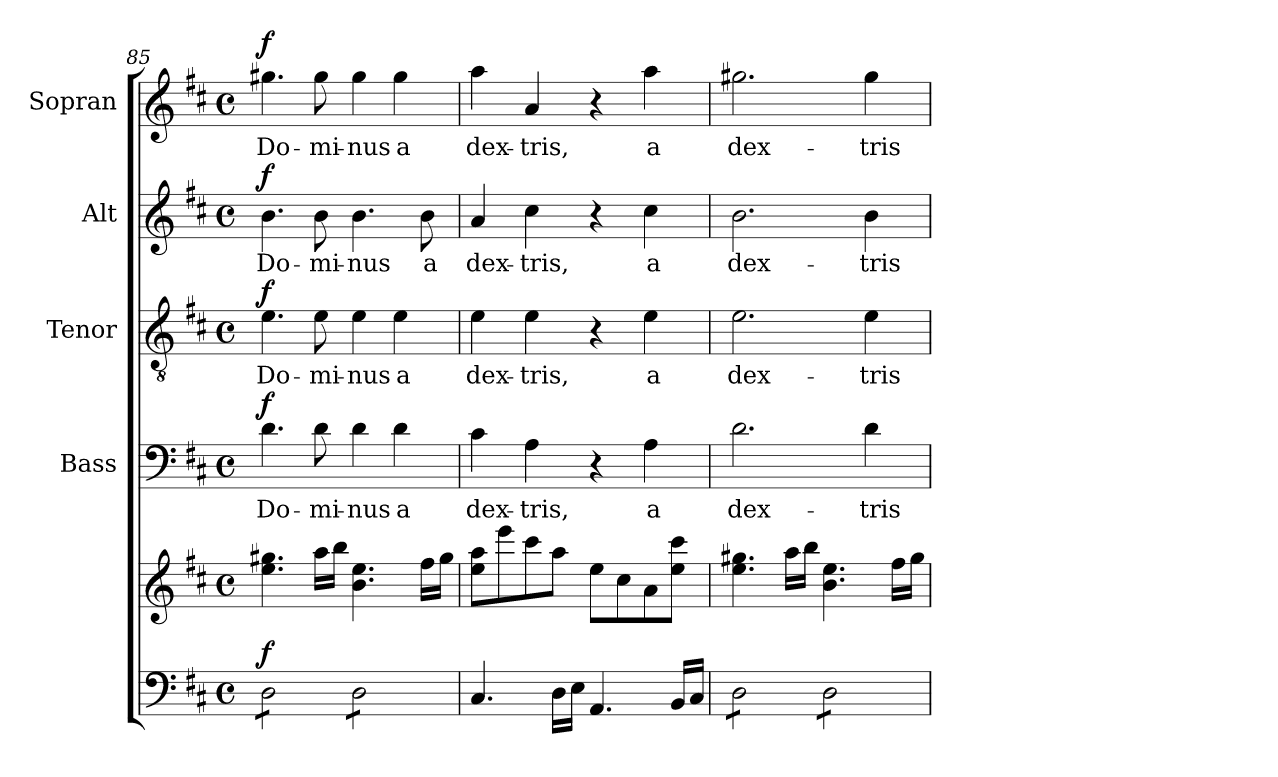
**kern	**kern	**dynam	**kern	**text	**dynam	**kern	**text	**dynam	**kern	**text	**dynam	**kern	**text	**dynam
*part5	*part5	*part5	*part4	*part4	*part4	*part3	*part3	*part3	*part2	*part2	*part2	*part1	*part1	*part1
*staff6	*staff5	*staff5/6	*staff4	*staff4	*staff4	*staff3	*staff3	*staff3	*staff2	*staff2	*staff2	*staff1	*staff1	*staff1
*	*	*	*I"Bass	*	*	*I"Tenor	*	*	*I"Alt	*	*	*I"Sopran	*	*
*	*	*	*I'B.	*	*	*I'T.	*	*	*I'A.	*	*	*I'S.	*	*
*clefF4	*clefG2	*	*clefF4	*	*	*clefGv2	*	*	*clefG2	*	*	*clefG2	*	*
*k[f#c#]	*k[f#c#]	*	*k[f#c#]	*	*	*k[f#c#]	*	*	*k[f#c#]	*	*	*k[f#c#]	*	*
*D:	*D:	*	*D:	*	*	*D:	*	*	*D:	*	*	*D:	*	*
*M4/4	*M4/4	*	*M4/4	*	*	*M4/4	*	*	*M4/4	*	*	*M4/4	*	*
*met(c)	*met(c)	*	*met(c)	*	*	*met(c)	*	*	*met(c)	*	*	*met(c)	*	*
=85	=85	=85	=85	=85	=85	=85	=85	=85	=85	=85	=85	=85	=85	=85
!	!	!LO:DY:a=2	!	!LO:LY:b	!LO:DY:a	!	!LO:LY:b	!LO:DY:a	!	!LO:LY:b	!LO:DY:a	!	!LO:LY:b	!LO:DY:a
*tremolo	*	*	*	*	*	*	*	*	*	*	*	*	*	*
8D\L	4.ee\ 4.gg#X\	f	4.d\	Do-	f	4.e\	Do-	f	4.b\	Do-	f	4.gg#X\	Do-	f
8D\	.	.	.	.	.	.	.	.	.	.	.	.	.	.
8D\	.	.	.	.	.	.	.	.	.	.	.	.	.	.
!	!	!	!	!LO:LY:b	!	!	!LO:LY:b	!	!	!LO:LY:b	!	!	!LO:LY:b	!
8D\J	16aa\LL	.	8d\	-mi-	.	8e\	-mi-	.	8b\	-mi-	.	8gg#\	-mi-	.
.	16bb\JJ	.	.	.	.	.	.	.	.	.	.	.	.	.
!	!	!	!	!LO:LY:b	!	!	!LO:LY:b	!	!	!LO:LY:b	!	!	!LO:LY:b	!
8D\L	4.b\ 4.ee\	.	4d\	-nus	.	4e\	-nus	.	4.b\	-nus	.	4gg#\	-nus	.
8D\	.	.	.	.	.	.	.	.	.	.	.	.	.	.
!	!	!	!	!LO:LY:b	!	!	!LO:LY:b	!	!	!	!	!	!LO:LY:b	!
8D\	.	.	4d\	a	.	4e\	a	.	.	.	.	4gg#\	a	.
!	!	!	!	!	!	!	!	!	!	!LO:LY:b	!	!	!	!
8D\J	16ff#\LL	.	.	.	.	.	.	.	8b\	a	.	.	.	.
*Xtremolo	*	*	*	*	*	*	*	*	*	*	*	*	*	*
.	16gg#\JJ	.	.	.	.	.	.	.	.	.	.	.	.	.
=86	=86	=86	=86	=86	=86	=86	=86	=86	=86	=86	=86	=86	=86	=86
!	!	!	!	!LO:LY:b	!	!	!LO:LY:b	!	!	!LO:LY:b	!	!	!LO:LY:b	!
4.C#/	8ee\ 8aa\L	.	4c#\	dex-	.	4e\	dex-	.	4a/	dex-	.	4aa\	dex-	.
.	8eee\	.	.	.	.	.	.	.	.	.	.	.	.	.
!	!	!	!	!LO:LY:b	!	!	!LO:LY:b	!	!	!LO:LY:b	!	!	!LO:LY:b	!
.	8ccc#\	.	4A\	-tris,	.	4e\	-tris,	.	4cc#\	-tris,	.	4a/	-tris,	.
16D\LL	8aa\J	.	.	.	.	.	.	.	.	.	.	.	.	.
16E\JJ	.	.	.	.	.	.	.	.	.	.	.	.	.	.
4.AA/	8ee\L	.	4r	.	.	4r	.	.	4r	.	.	4r	.	.
.	8cc#\	.	.	.	.	.	.	.	.	.	.	.	.	.
!	!	!	!	!LO:LY:b	!	!	!LO:LY:b	!	!	!LO:LY:b	!	!	!LO:LY:b	!
.	8a\	.	4A\	a	.	4e\	a	.	4cc#\	a	.	4aa\	a	.
16BB/LL	8ee\ 8ccc#\J	.	.	.	.	.	.	.	.	.	.	.	.	.
16C#/JJ	.	.	.	.	.	.	.	.	.	.	.	.	.	.
!!LO:LB:g=z
=87	=87	=87	=87	=87	=87	=87	=87	=87	=87	=87	=87	=87	=87	=87
!	!	!	!	!LO:LY:b	!	!	!LO:LY:b	!	!	!LO:LY:b	!	!	!LO:LY:b	!
*tremolo	*	*	*	*	*	*	*	*	*	*	*	*	*	*
8D\L	4.ee\ 4.gg#X\	.	2.d\	dex-	.	2.e\	dex-	.	2.b\	dex-	.	2.gg#X\	dex-	.
8D\	.	.	.	.	.	.	.	.	.	.	.	.	.	.
8D\	.	.	.	.	.	.	.	.	.	.	.	.	.	.
8D\J	16aa\LL	.	.	.	.	.	.	.	.	.	.	.	.	.
.	16bb\JJ	.	.	.	.	.	.	.	.	.	.	.	.	.
8D\L	4.b\ 4.ee\	.	.	.	.	.	.	.	.	.	.	.	.	.
8D\	.	.	.	.	.	.	.	.	.	.	.	.	.	.
!	!	!	!	!LO:LY:b	!	!	!LO:LY:b	!	!	!LO:LY:b	!	!	!LO:LY:b	!
8D\	.	.	4d\	-tris	.	4e\	-tris	.	4b\	-tris	.	4gg#\	-tris	.
8D\J	16ff#\LL	.	.	.	.	.	.	.	.	.	.	.	.	.
*Xtremolo	*	*	*	*	*	*	*	*	*	*	*	*	*	*
.	16gg#\JJ	.	.	.	.	.	.	.	.	.	.	.	.	.
=	=	=	=	=	=	=	=	=	=	=	=	=	=	=
*-	*-	*-	*-	*-	*-	*-	*-	*-	*-	*-	*-	*-	*-	*-
